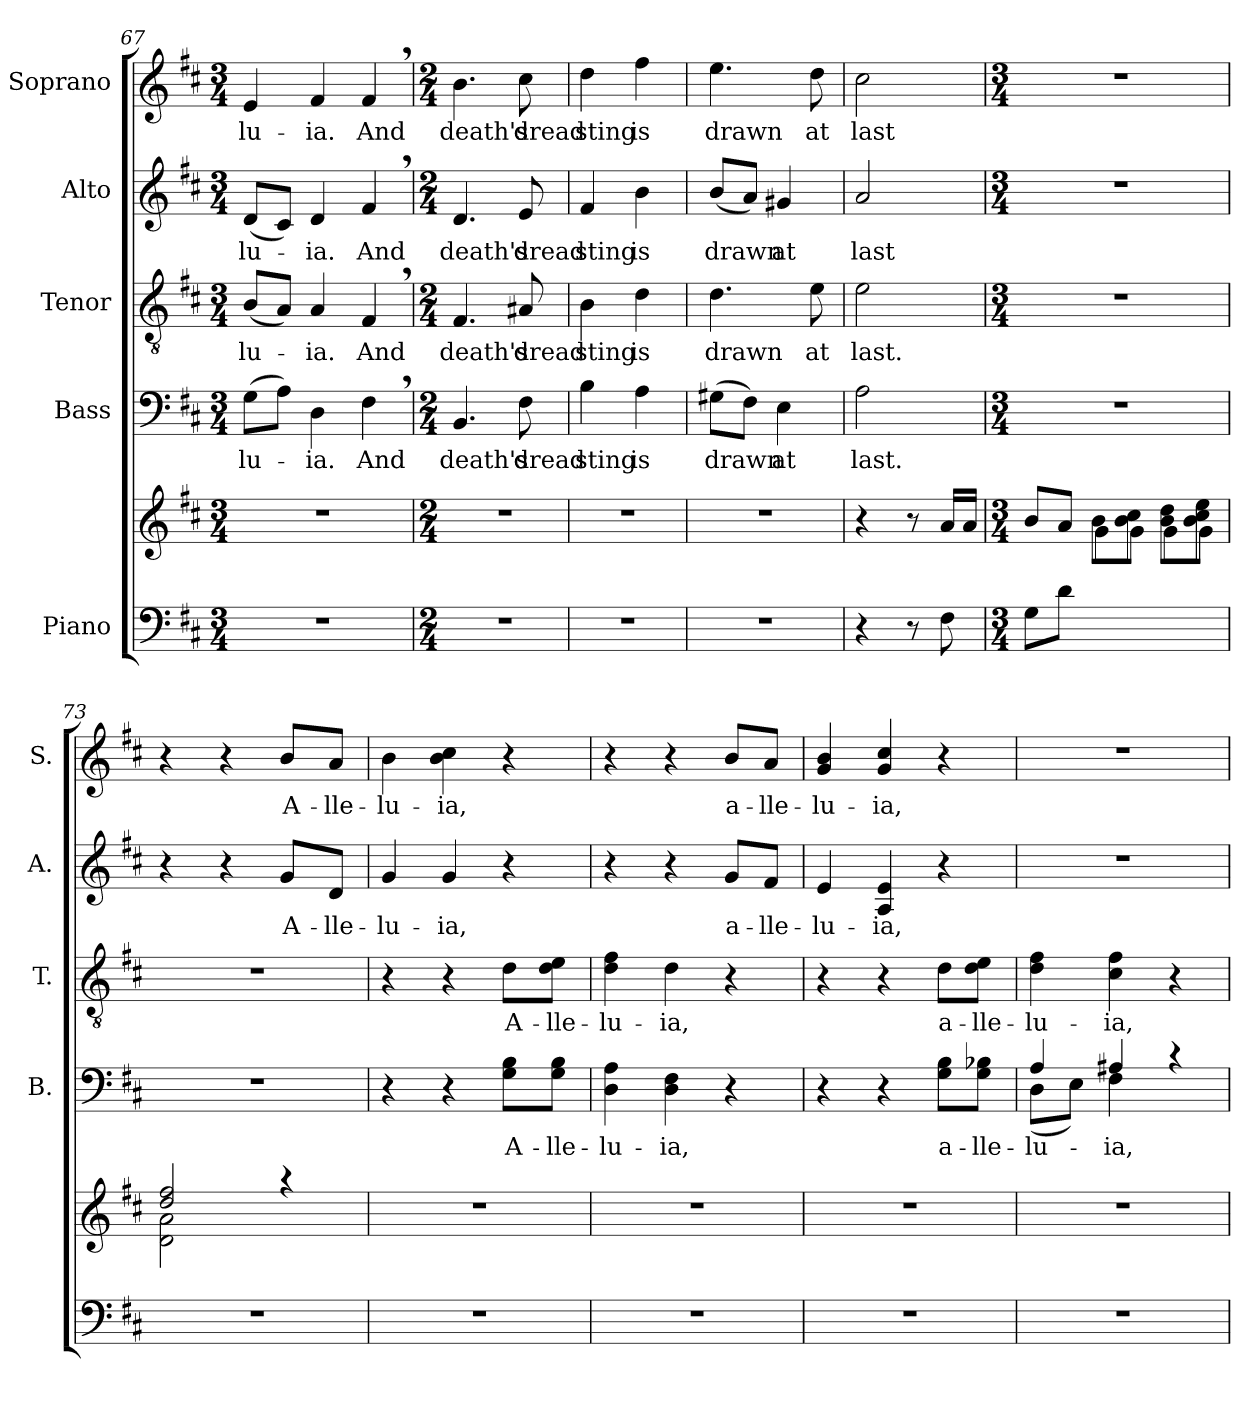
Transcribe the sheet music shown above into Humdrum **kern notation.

**kern	**kern	**kern	**text	**kern	**text	**kern	**text	**kern	**text
*part5	*part5	*part4	*part4	*part3	*part3	*part2	*part2	*part1	*part1
*staff6	*staff5	*staff4	*staff4	*staff3	*staff3	*staff2	*staff2	*staff1	*staff1
*I"Piano	*	*I"Bass	*	*I"Tenor	*	*I"Alto	*	*I"Soprano	*
*	*	*I'B.	*	*I'T.	*	*I'A.	*	*I'S.	*
*clefF4	*clefG2	*clefF4	*	*clefGv2	*	*clefG2	*	*clefG2	*
*	*	*	*	*ITrd7c12	*	*	*	*	*
*k[f#c#]	*k[f#c#]	*k[f#c#]	*	*k[f#c#]	*	*k[f#c#]	*	*k[f#c#]	*
*D:	*D:	*D:	*	*D:	*	*D:	*	*D:	*
*M3/4	*M3/4	*M3/4	*	*M3/4	*	*M3/4	*	*M3/4	*
=67	=67	=67	=67	=67	=67	=67	=67	=67	=67
!LO:N:vis=1	!LO:N:vis=1	!	!LO:LY:b	!	!LO:LY:b	!	!LO:LY:b	!	!LO:LY:b
2.r	2.r	(>8G\L	-lu-	(<8BB/L	-lu-	(<8d/L	-lu-	4e/	-lu-
.	.	8A\J)	.	8AA/J)	.	8c#/J)	.	.	.
!	!	!	!LO:LY:b	!	!LO:LY:b	!	!LO:LY:b	!	!LO:LY:b
.	.	4D\	-ia.	4AA/	-ia.	4d/	-ia.	4f#/	-ia.
!	!	!	!LO:LY:b	!	!LO:LY:b	!	!LO:LY:b	!	!LO:LY:b
.	.	4F#,>\	And	4FF#,>/	And	4f#,>/	And	4f#,>/	And
=68	=68	=68	=68	=68	=68	=68	=68	=68	=68
*M2/4	*M2/4	*M2/4	*	*M2/4	*	*M2/4	*	*M2/4	*
!LO:N:vis=1	!LO:N:vis=1	!	!LO:LY:b	!	!LO:LY:b	!	!LO:LY:b	!	!LO:LY:b
2r	2r	4.BB/	death's	4.FF#/	death's	4.d/	death's	4.b\	death's
!	!	!	!LO:LY:b	!	!LO:LY:b	!	!LO:LY:b	!	!LO:LY:b
.	.	8F#\	dread	8AA#X/	dread	8e/	dread	8cc#\	dread
=69	=69	=69	=69	=69	=69	=69	=69	=69	=69
!LO:N:vis=1	!LO:N:vis=1	!	!LO:LY:b	!	!LO:LY:b	!	!LO:LY:b	!	!LO:LY:b
2r	2r	4B\	sting	4BB\	sting	4f#/	sting	4dd\	sting
!	!	!	!LO:LY:b	!	!LO:LY:b	!	!LO:LY:b	!	!LO:LY:b
.	.	4A\	is	4D\	is	4b\	is	4ff#\	is
=70	=70	=70	=70	=70	=70	=70	=70	=70	=70
!LO:N:vis=1	!LO:N:vis=1	!	!LO:LY:b	!	!LO:LY:b	!	!LO:LY:b	!	!LO:LY:b
2r	2r	(>8G#X\L	drawn	4.D\	drawn	(<8b/L	drawn	4.ee\	drawn
.	.	8F#\J)	.	.	.	8a/J)	.	.	.
!	!	!	!LO:LY:b	!	!	!	!LO:LY:b	!	!
.	.	4E\	at	.	.	4g#X/	at	.	.
!	!	!	!	!	!LO:LY:b	!	!	!	!LO:LY:b
.	.	.	.	8E\	at	.	.	8dd\	at
!!LO:PB:g=z
=71	=71	=71	=71	=71	=71	=71	=71	=71	=71
!	!	!	!LO:LY:b	!	!LO:LY:b	!	!LO:LY:b	!	!LO:LY:b
4r	4r	2A\	last.	2E\	last.	2a/	last	2cc#\	last
8r	8r	.	.	.	.	.	.	.	.
8F#\	16a/LL	.	.	.	.	.	.	.	.
.	16a/JJ	.	.	.	.	.	.	.	.
=72	=72	=72	=72	=72	=72	=72	=72	=72	=72
*M3/4	*M3/4	*M3/4	*	*M3/4	*	*M3/4	*	*M3/4	*
*	*^	*	*	*	*	*	*	*	*
!	!	!	!LO:N:vis=1	!	!LO:N:vis=1	!	!LO:N:vis=1	!	!LO:N:vis=1	!
8G\L	8b/L	4ryy	2.r	.	2.r	.	2.r	.	2.r	.
8d\J	8a/J	.	.	.	.	.	.	.	.	.
2ryy	8b\L	8g\L	.	.	.	.	.	.	.	.
.	8b\ 8cc#\J	8g\J	.	.	.	.	.	.	.	.
.	8b\ 8dd\L	8g\L	.	.	.	.	.	.	.	.
.	8b\ 8cc#\ 8ee\J	8g\J	.	.	.	.	.	.	.	.
=73	=73	=73	=73	=73	=73	=73	=73	=73	=73	=73
!LO:N:vis=1	!	!	!LO:N:vis=1	!	!LO:N:vis=1	!	!	!	!	!
2.r	2dd/ 2ff#/	2d\ 2a\	2.r	.	2.r	.	4r	.	4r	.
.	.	.	.	.	.	.	4r	.	4r	.
!	!	!	!	!	!	!	!	!LO:LY:b	!	!LO:LY:b
.	4raa	4ryy	.	.	.	.	8g/L	A-	8b/L	A-
!	!	!	!	!	!	!	!	!LO:LY:b	!	!LO:LY:b
.	.	.	.	.	.	.	8d/J	-lle-	8a/J	-lle-
*	*v	*v	*	*	*	*	*	*	*	*
=74	=74	=74	=74	=74	=74	=74	=74	=74	=74
!LO:N:vis=1	!LO:N:vis=1	!	!	!	!	!	!LO:LY:b	!	!LO:LY:b
2.r	2.r	4r	.	4r	.	4g/	-lu-	4b\	-lu-
!	!	!	!	!	!	!	!LO:LY:b	!	!LO:LY:b
.	.	4r	.	4r	.	4g/	-ia,	4b\ 4cc#\	-ia,
!	!	!	!LO:LY:b	!	!LO:LY:b	!	!	!	!
.	.	8G\ 8B\L	A-	8D\L	A-	4r	.	4r	.
!	!	!	!LO:LY:b	!	!LO:LY:b	!	!	!	!
.	.	8G\ 8B\J	-lle-	8D\ 8E\J	-lle-	.	.	.	.
=75	=75	=75	=75	=75	=75	=75	=75	=75	=75
!LO:N:vis=1	!LO:N:vis=1	!	!LO:LY:b	!	!LO:LY:b	!	!	!	!
2.r	2.r	4D\ 4A\	-lu-	4D\ 4F#\	-lu-	4r	.	4r	.
!	!	!	!LO:LY:b	!	!LO:LY:b	!	!	!	!
.	.	4D\ 4F#\	-ia,	4D\	-ia,	4r	.	4r	.
!	!	!	!	!	!	!	!LO:LY:b	!	!LO:LY:b
.	.	4r	.	4r	.	8g/L	a-	8b/L	a-
!	!	!	!	!	!	!	!LO:LY:b	!	!LO:LY:b
.	.	.	.	.	.	8f#/J	-lle-	8a/J	-lle-
=76	=76	=76	=76	=76	=76	=76	=76	=76	=76
!LO:N:vis=1	!LO:N:vis=1	!	!	!	!	!	!LO:LY:b	!	!LO:LY:b
2.r	2.r	4r	.	4r	.	4e/	-lu-	4g/ 4b/	-lu-
!	!	!	!	!	!	!	!LO:LY:b	!	!LO:LY:b
.	.	4r	.	4r	.	4A/ 4e/	-ia,	4g/ 4cc#/	-ia,
!	!	!	!LO:LY:b	!	!LO:LY:b	!	!	!	!
.	.	8G\ 8B\L	a-	8D\L	a-	4r	.	4r	.
!	!	!	!LO:LY:b	!	!LO:LY:b	!	!	!	!
.	.	8G\ 8B-X\J	-lle-	8D\ 8E\J	-lle-	.	.	.	.
=77	=77	=77	=77	=77	=77	=77	=77	=77	=77
!LO:N:vis=1	!LO:N:vis=1	!	!LO:LY:b	!	!LO:LY:b	!LO:N:vis=1	!	!LO:N:vis=1	!
*	*	*^	*	*	*	*	*	*	*
2.r	2.r	4A/	(<8D\L	-lu-	4D\ 4F#\	-lu-	2.r	.	2.r	.
.	.	.	8E\J)	.	.	.	.	.	.	.
!	!	!	!	!LO:LY:b	!	!LO:LY:b	!	!	!	!
.	.	4A#X/	4F#\	-ia,	4C#\ 4F#\	-ia,	.	.	.	.
.	.	4rc	4ryy	.	4r	.	.	.	.	.
*	*	*v	*v	*	*	*	*	*	*	*
=	=	=	=	=	=	=	=	=	=
*-	*-	*-	*-	*-	*-	*-	*-	*-	*-
